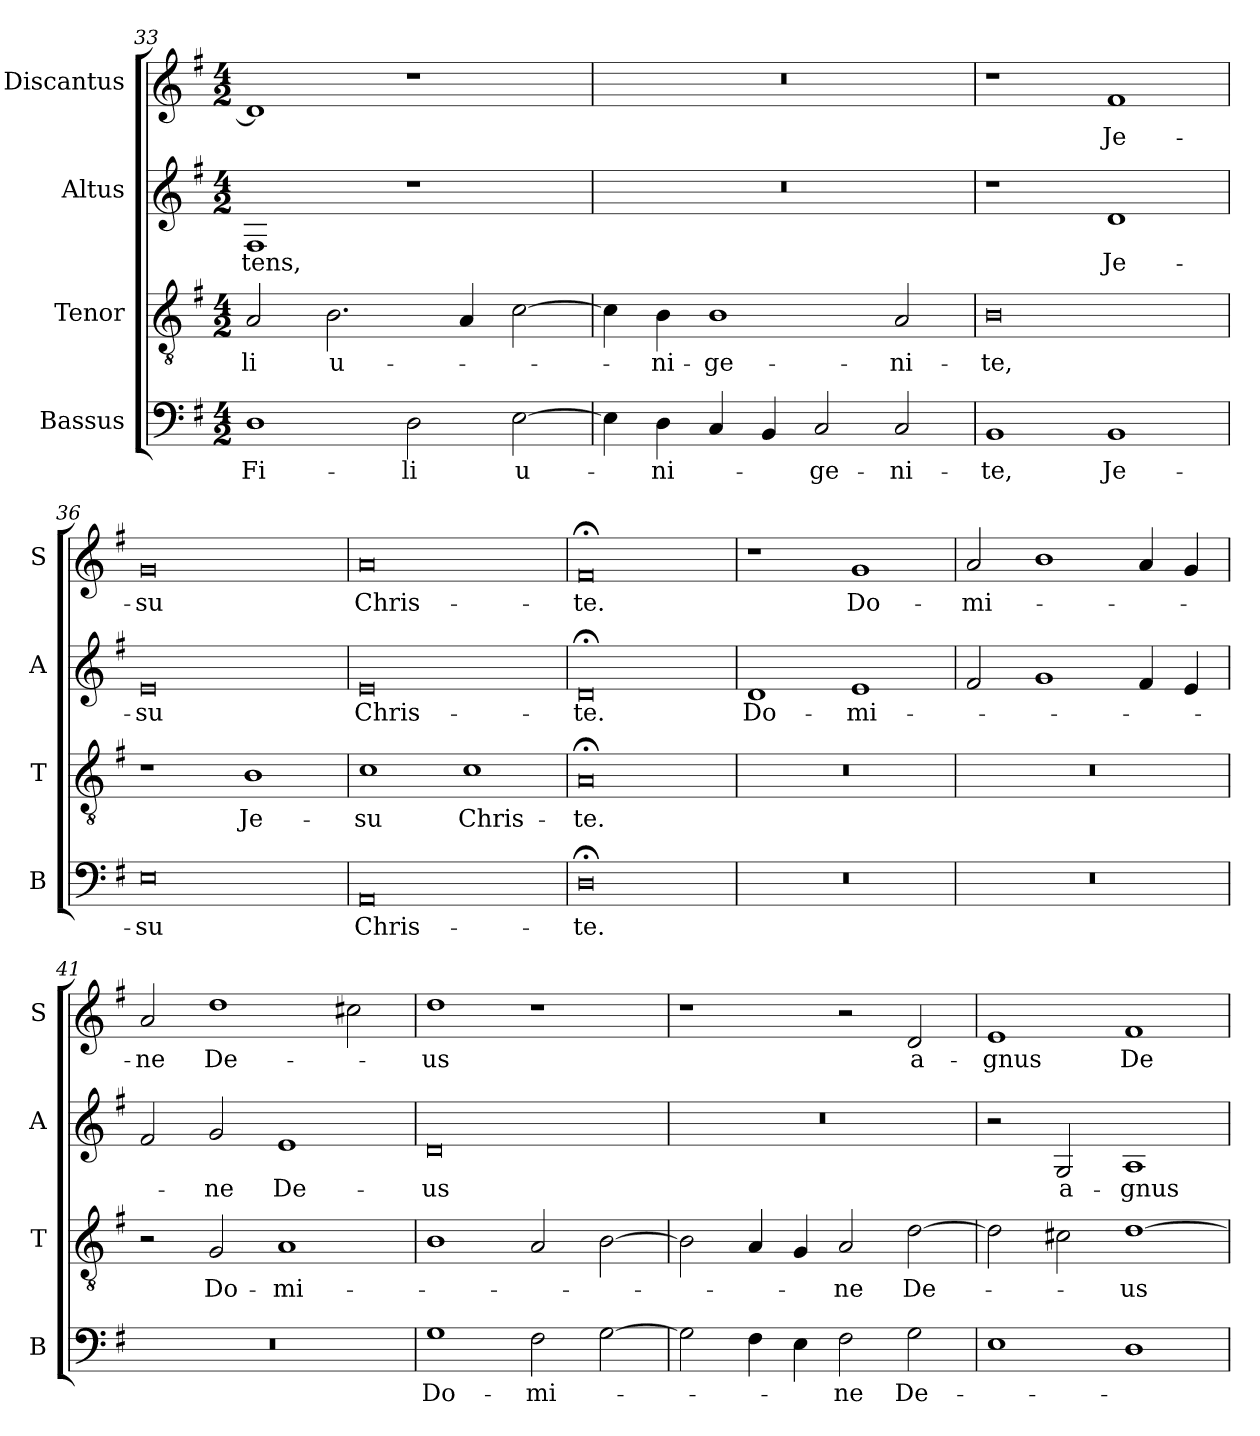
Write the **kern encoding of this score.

**kern	**text	**kern	**text	**kern	**text	**kern	**text
*part4	*part4	*part3	*part3	*part2	*part2	*part1	*part1
*staff4	*staff4	*staff3	*staff3	*staff2	*staff2	*staff1	*staff1
*I"Bassus	*	*I"Tenor	*	*I"Altus	*	*I"Discantus	*
*I'B	*	*I'T	*	*I'A	*	*I'S	*
*clefF4	*	*clefGv2	*	*clefG2	*	*clefG2	*
*k[f#]	*	*k[f#]	*	*k[f#]	*	*k[f#]	*
*G:	*	*G:	*	*G:	*	*G:	*
*M4/2	*	*M4/2	*	*M4/2	*	*M4/2	*
=33	=33	=33	=33	=33	=33	=33	=33
!	!LO:LY:b	!	!LO:LY:b	!	!LO:LY:b	!	!
1D	Fi-	2A/	-li	1F#	-tens,	1d]	.
!	!	!	!LO:LY:b	!	!	!	!
.	.	2.B\	u-	.	.	.	.
!	!LO:LY:b	!	!	!	!	!	!
2D\	-li	.	.	1r	.	1r	.
.	.	4A/	.	.	.	.	.
!	!LO:LY:b	!	!	!	!	!	!
[2E\	u-	[2c\	.	.	.	.	.
=34	=34	=34	=34	=34	=34	=34	=34
4E\]	.	4c\]	.	0r	.	0r	.
!	!LO:LY:b	!	!LO:LY:b	!	!	!	!
4D\	-ni-	4B\	-ni-	.	.	.	.
!	!	!	!LO:LY:b	!	!	!	!
4C/	.	1B	-ge-	.	.	.	.
4BB/	.	.	.	.	.	.	.
!	!LO:LY:b	!	!	!	!	!	!
2C/	-ge-	.	.	.	.	.	.
!	!LO:LY:b	!	!LO:LY:b	!	!	!	!
2C/	-ni-	2A/	-ni-	.	.	.	.
=35	=35	=35	=35	=35	=35	=35	=35
!	!LO:LY:b	!	!LO:LY:b	!	!	!	!
1BB	-te,	0B	-te,	1r	.	1r	.
!	!LO:LY:b	!	!	!	!LO:LY:b	!	!LO:LY:b
1BB	Je-	.	.	1d	Je-	1f#	Je-
=36	=36	=36	=36	=36	=36	=36	=36
!	!LO:LY:b	!	!	!	!LO:LY:b	!	!LO:LY:b
0E	-su	1r	.	0e	-su	0g	-su
!	!	!	!LO:LY:b	!	!	!	!
.	.	1B	Je-	.	.	.	.
=37	=37	=37	=37	=37	=37	=37	=37
!	!LO:LY:b	!	!LO:LY:b	!	!LO:LY:b	!	!LO:LY:b
0AA	Chris-	1c	-su	0e	Chris-	0a	Chris-
!	!	!	!LO:LY:b	!	!	!	!
.	.	1c	Chris-	.	.	.	.
=38	=38	=38	=38	=38	=38	=38	=38
!	!LO:LY:b	!	!LO:LY:b	!	!LO:LY:b	!	!LO:LY:b
0D;	-te.	0A;<	-te.	0d;<	-te.	0f#;<	-te.
!!LO:LB:g=z
=39	=39	=39	=39	=39	=39	=39	=39
!	!	!	!	!	!LO:LY:b	!	!
0r	.	0r	.	1d	Do-	1r	.
!	!	!	!	!	!LO:LY:b	!	!LO:LY:b
.	.	.	.	1e	-mi-	1g	Do-
=40	=40	=40	=40	=40	=40	=40	=40
!	!	!	!	!	!	!	!LO:LY:b
0r	.	0r	.	2f#/	.	2a/	-mi-
.	.	.	.	1g	.	1b	.
.	.	.	.	4f#/	.	4a/	.
.	.	.	.	4e/	.	4g/	.
=41	=41	=41	=41	=41	=41	=41	=41
!	!	!	!	!	!	!	!LO:LY:b
0r	.	2r	.	2f#/	.	2a/	-ne
!	!	!	!LO:LY:b	!	!LO:LY:b	!	!LO:LY:b
.	.	2G/	Do-	2g/	-ne	1dd	De-
!	!	!	!LO:LY:b	!	!LO:LY:b	!	!
.	.	1A	-mi-	1e	De-	.	.
.	.	.	.	.	.	2cc#X\	.
=42	=42	=42	=42	=42	=42	=42	=42
!	!LO:LY:b	!	!	!	!LO:LY:b	!	!LO:LY:b
1G	Do-	1B	.	0d	-us	1dd	-us
!	!LO:LY:b	!	!	!	!	!	!
2F#\	-mi-	2A/	.	.	.	1r	.
[2G\	.	[2B\	.	.	.	.	.
=43	=43	=43	=43	=43	=43	=43	=43
2G\]	.	2B\]	.	0r	.	1r	.
4F#\	.	4A/	.	.	.	.	.
4E\	.	4G/	.	.	.	.	.
!	!LO:LY:b	!	!LO:LY:b	!	!	!	!
2F#\	-ne	2A/	-ne	.	.	2r	.
!	!LO:LY:b	!	!LO:LY:b	!	!	!	!LO:LY:b
2G\	De-	[2d\	De-	.	.	2d/	a-
=44	=44	=44	=44	=44	=44	=44	=44
!	!	!	!	!	!	!	!LO:LY:b
1E	.	2d\]	.	2r	.	1e	-gnus
!	!	!	!	!	!LO:LY:b	!	!
.	.	2c#X\	.	2G/	a-	.	.
!	!	!	!LO:LY:b	!	!LO:LY:b	!	!LO:LY:b
1D	.	[1d	-us	1A	-gnus	1f#	De-
=	=	=	=	=	=	=	=
*-	*-	*-	*-	*-	*-	*-	*-
